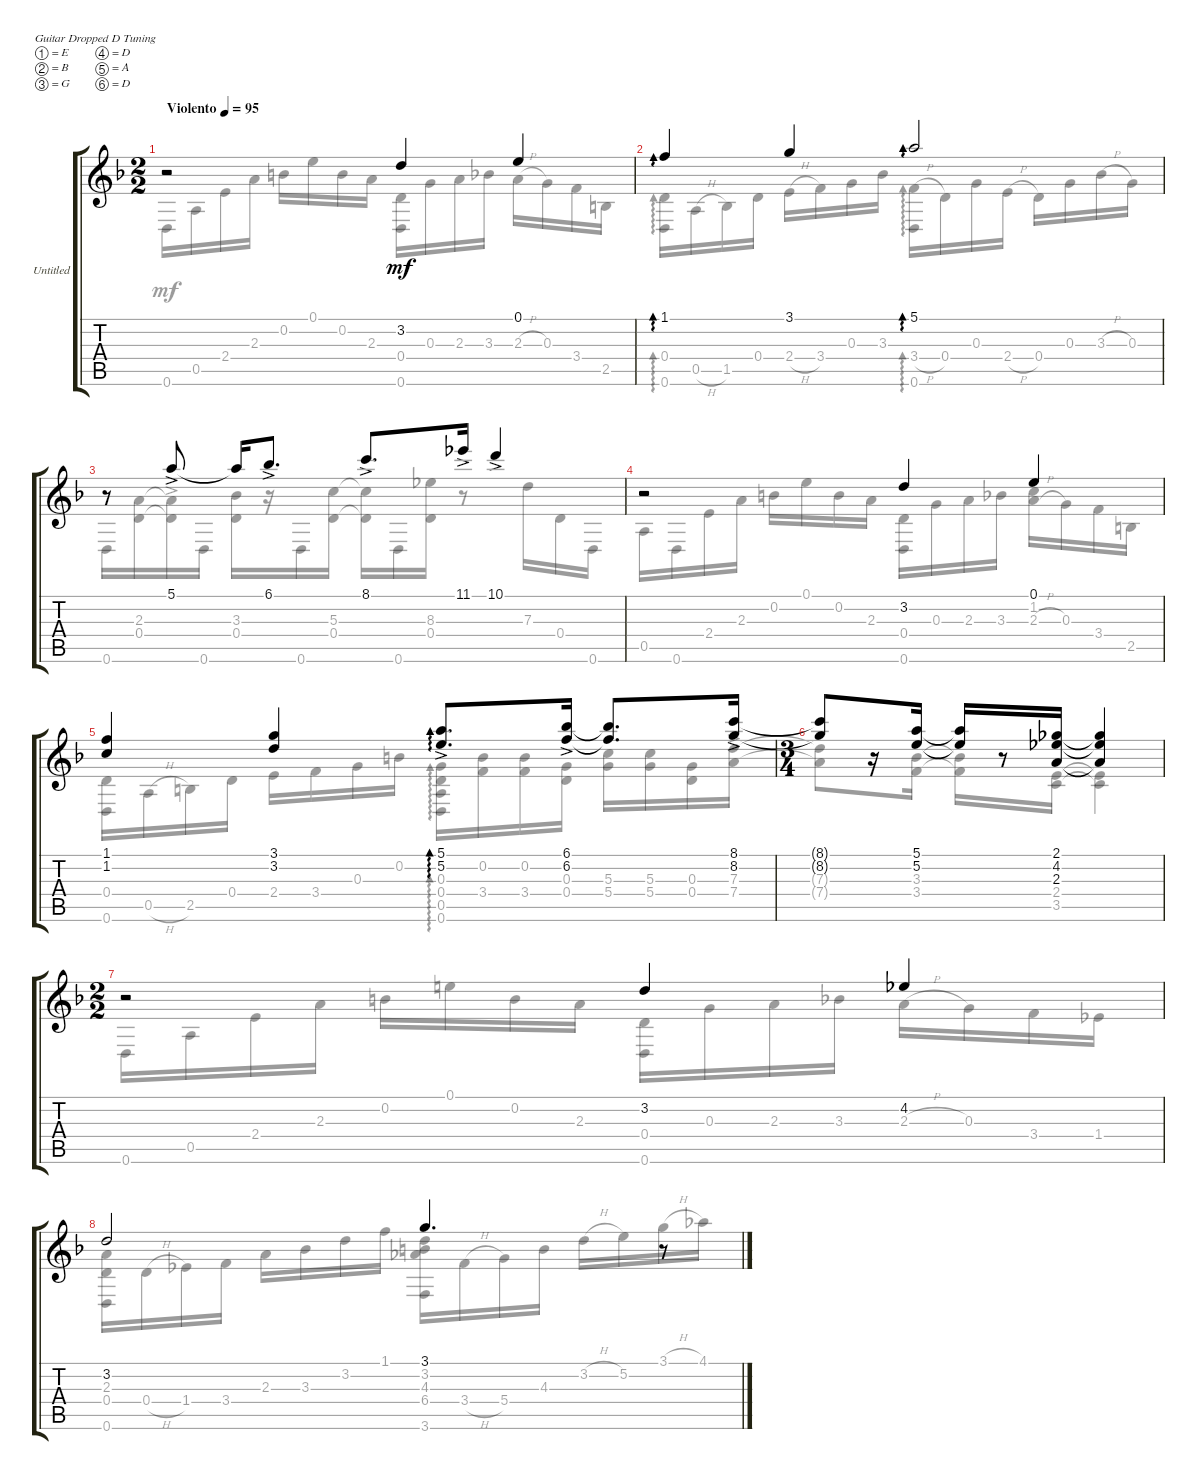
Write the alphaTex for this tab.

\bracketExtendMode groupsimilarinstruments
\firstSystemTrackNameOrientation horizontal
\otherSystemsTrackNameOrientation horizontal
\track ("Untitled" "Untitled") {instrument acousticguitarnylon}
\staff {score tabs}
\tuning (E4 B3 G3 D3 A2 D2)
\voice
\ts (2 2)
\tempo (95 "Violento")
\clef g2
\ks f
r.2{dy mf instrument acousticguitarnylon} 3.2.4 0.1.4 |
1.1.4{ad 0} 3.1.4 5.1.2{ad 0} |
r.8 5.1{ac}.8 5.1{t}.16 6.1{ac}.8{d} 8.1{ac}.8{d} 11.1{ac}.16 10.1{ac}.4 |
r.2 3.2.4 0.1.4 |
(1.1 1.2).4 (3.1 3.2).4 (5.1{ac} 5.2{ac}).8{d ad 0} (6.1{ac} 6.2{ac}).16 (6.1{t} 6.2{t}).8{d} (8.1{ac} 8.2{ac}).16 |
\ts (3 4)
(8.1{t} 8.2{t}).8 r.16 (5.1 5.2).16 (5.1{t} 5.2{t}).16 r.8 (2.1 4.2 2.3).16 (2.1{t} 4.2{t} 2.3{t}).4 |
\ts (2 2)
r.2 3.2.4 4.2.4 |
3.2.2 3.1.4{d} r.8
\voice
\clef g2
\ottava regular
\simile none
\ks f
0.6.16{dy mf} 0.5.16 2.4.16 2.3.16 0.2.16 0.1.16 0.2.16 2.3.16 (0.4 0.6).16 0.3.16 2.3.16 3.3.16 2.3{h}.16 0.3.16 3.4.16 2.5.16 |
(0.4 0.6).16{ad 0} 0.5{h}.16 1.5.16 0.4.16 2.4{h}.16 3.4.16 0.3.16 3.3.16 (3.4{h} 0.6).16{ad 0} 0.4.16 0.3.16 2.4{h}.16 0.4.16 0.3.16 3.3{h}.16 0.3.16 |
0.6.16 (2.3 0.4).16 (2.3{ac t} 0.4{ac t}).16 0.6.16 (3.3 0.4).16 r.16 0.6.16 (5.3 0.4).16 (5.3{t} 0.4{t}).16 0.6.16 (8.3 0.4).16 r.8 7.3.16 0.4.16 0.6.16 |
0.5.16 0.6.16 2.4.16 2.3.16 0.2.16 0.1.16 0.2.16 2.3.16 (0.4 0.6).16 0.3.16 2.3.16 3.3.16 (1.2 2.3{h}).16 0.3.16 3.4.16 2.5.16 |
(0.4 0.6).16 0.5{h}.16 2.5.16 0.4.16 2.4.16 3.4.16 0.3.16 0.2.16 (0.3 0.4 0.5 0.6).16{ad 0} (0.2 3.4).16 (0.2 3.4).16 (0.3 0.4).16 (5.3 5.4).16 (5.3 5.4).16 (0.3 0.4).16 (7.3{ac} 7.4{ac}).16 |
(7.3{t} 7.4{t}).8 r.16 (3.3 3.4).16 (3.3{t} 3.4{t}).16 r.8 (2.4 3.5).16 (2.4{t} 3.5{t}).4 |
0.6.16 0.5.16 2.4.16 2.3.16 0.2.16 0.1.16 0.2.16 2.3.16 (0.4 0.6).16 0.3.16 2.3.16 3.3.16 2.3{h}.16 0.3.16 3.4.16 1.4.16 |
(2.3 0.4 0.6).16 0.4{h}.16 1.4.16 3.4.16 2.3.16 3.3.16 3.2.16 1.1.16 (3.2 4.3 6.4 3.6).16 3.4{h}.16 5.4.16 4.3.16 3.2{h}.16 5.2.16 3.1{h}.16 4.1.16
